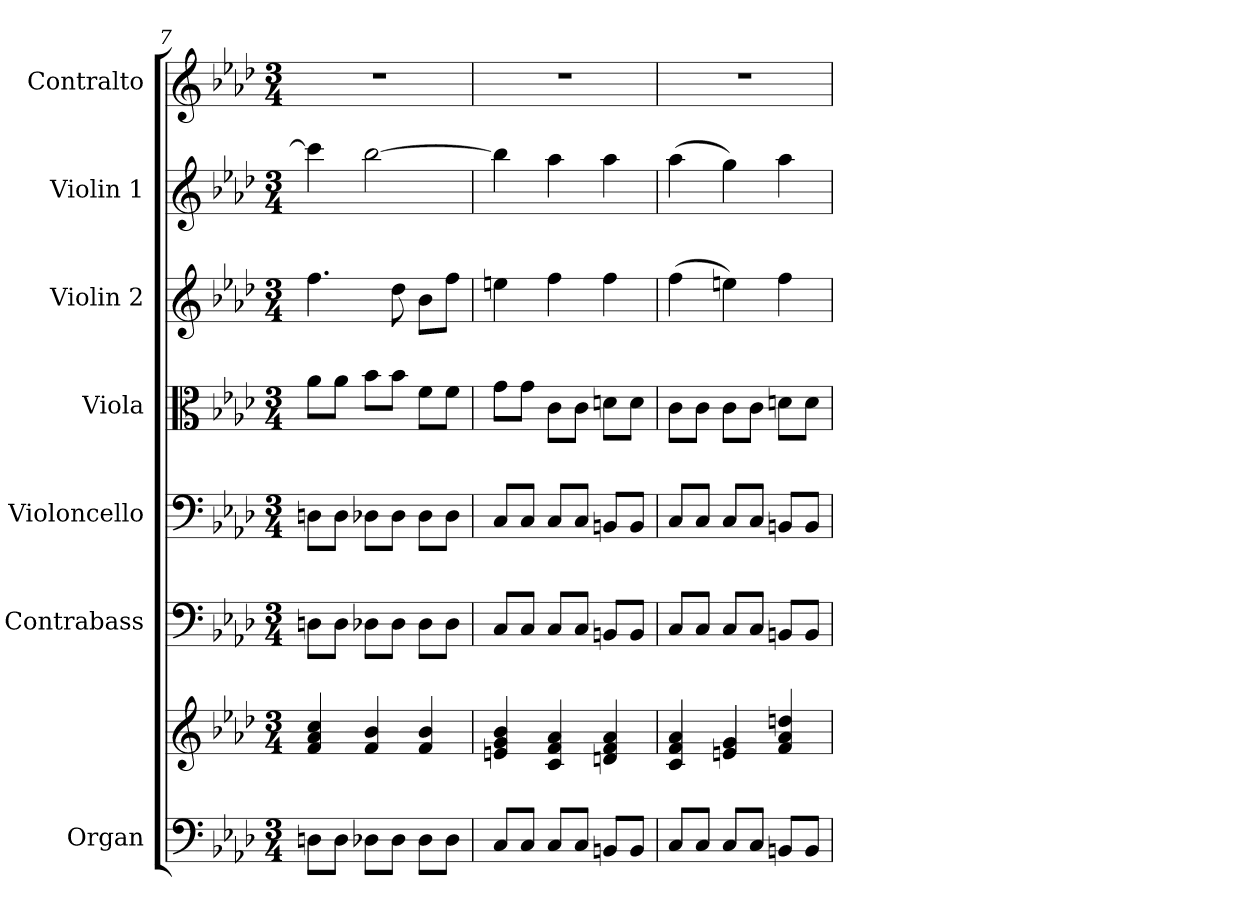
**kern	**kern	**kern	**kern	**kern	**kern	**kern	**kern
*part7	*part7	*part6	*part5	*part4	*part3	*part2	*part1
*staff8	*staff7	*staff6	*staff5	*staff4	*staff3	*staff2	*staff1
*I"Organ	*	*I"Contrabass	*I"Violoncello	*I"Viola	*I"Violin 2	*I"Violin 1	*I"Contralto
*I'Org.	*	*I'Cb.	*I'Vc.	*I'Vla.	*I'Vln. 2	*I'Vln. 1	*I'C.
*clefF4	*clefG2	*clefF4	*clefF4	*clefC3	*clefG2	*clefG2	*clefG2
*	*	*ITrd7c12	*	*	*	*	*
*k[b-e-a-d-]	*k[b-e-a-d-]	*k[b-e-a-d-]	*k[b-e-a-d-]	*k[b-e-a-d-]	*k[b-e-a-d-]	*k[b-e-a-d-]	*k[b-e-a-d-]
*f:	*f:	*f:	*f:	*f:	*f:	*f:	*f:
*M3/4	*M3/4	*M3/4	*M3/4	*M3/4	*M3/4	*M3/4	*M3/4
=7	=7	=7	=7	=7	=7	=7	=7
!	!	!	!	!	!	!	!LO:N:vis=1
8Dni\L	4fi/ 4a-i 4cci	8DDni\L	8Dni\L	8a-i\L	4.ffi\	4ccci\]	2.r
8Di\J	.	8DDi\J	8Di\J	8a-i\J	.	.	.
8D-Xi\L	4fi/ 4b-i	8DD-Xi\L	8D-Xi\L	8b-i\L	.	[2bb-i\	.
8D-i\J	.	8DD-i\J	8D-i\J	8b-i\J	8dd-i\	.	.
8D-i\L	4fi/ 4b-i	8DD-i\L	8D-i\L	8fi\L	8b-i\L	.	.
8D-i\J	.	8DD-i\J	8D-i\J	8fi\J	8ffi\J	.	.
=8	=8	=8	=8	=8	=8	=8	=8
!	!	!	!	!	!	!	!LO:N:vis=1
8Ci/L	4eni/ 4gi 4b-i	8CCi/L	8Ci/L	8gi\L	4eeni\	4bb-i\]	2.r
8Ci/J	.	8CCi/J	8Ci/J	8gi\J	.	.	.
8Ci/L	4ci/ 4fi 4a-i	8CCi/L	8Ci/L	8ci\L	4ffi\	4aa-i\	.
8Ci/J	.	8CCi/J	8Ci/J	8ci\J	.	.	.
8BBni/L	4dni/ 4fi 4a-i	8BBBni/L	8BBni/L	8dni\L	4ffi\	4aa-i\	.
8BBi/J	.	8BBBi/J	8BBi/J	8di\J	.	.	.
=9	=9	=9	=9	=9	=9	=9	=9
!	!	!	!	!	!	!	!LO:N:vis=1
8Ci/L	4ci/ 4fi 4a-i	8CCi/L	8Ci/L	8ci\L	(4ffi\	(4aa-i\	2.r
8Ci/J	.	8CCi/J	8Ci/J	8ci\J	.	.	.
8Ci/L	4eni/ 4gi	8CCi/L	8Ci/L	8ci\L	4eeni\)	4ggi\)	.
8Ci/J	.	8CCi/J	8Ci/J	8ci\J	.	.	.
8BBni/L	4fi/ 4a-i 4ddni	8BBBni/L	8BBni/L	8dni\L	4ffi\	4aa-i\	.
8BBi/J	.	8BBBi/J	8BBi/J	8di\J	.	.	.
=	=	=	=	=	=	=	=
*-	*-	*-	*-	*-	*-	*-	*-
